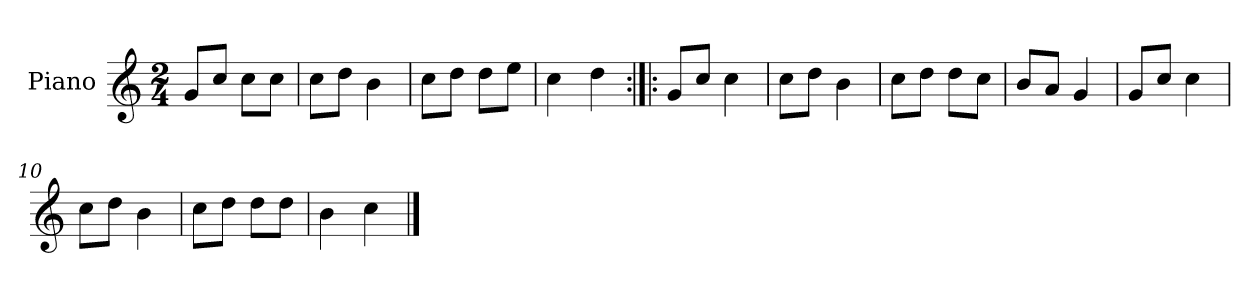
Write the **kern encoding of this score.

**kern
*part1
*staff1
*I"Piano
*I'Pno.
*clefG2
*k[]
*M2/4
=1
8g/L
8cc/J
8cc\L
8cc\J
=2
8cc\L
8dd\J
4b\
=3
8cc\L
8dd\J
8dd\L
8ee\J
=4
4cc\
4dd\
=5:|!|:
8g/L
8cc/J
4cc\
=6
8cc\L
8dd\J
4b\
=7
8cc\L
8dd\J
8dd\L
8cc\J
=8
8b/L
8a/J
4g/
=9
8g/L
8cc/J
4cc\
=10
8cc\L
8dd\J
4b\
!!LO:LB:g=z
=11
8cc\L
8dd\J
8dd\L
8dd\J
=12
4b\
4cc\
==
*-
